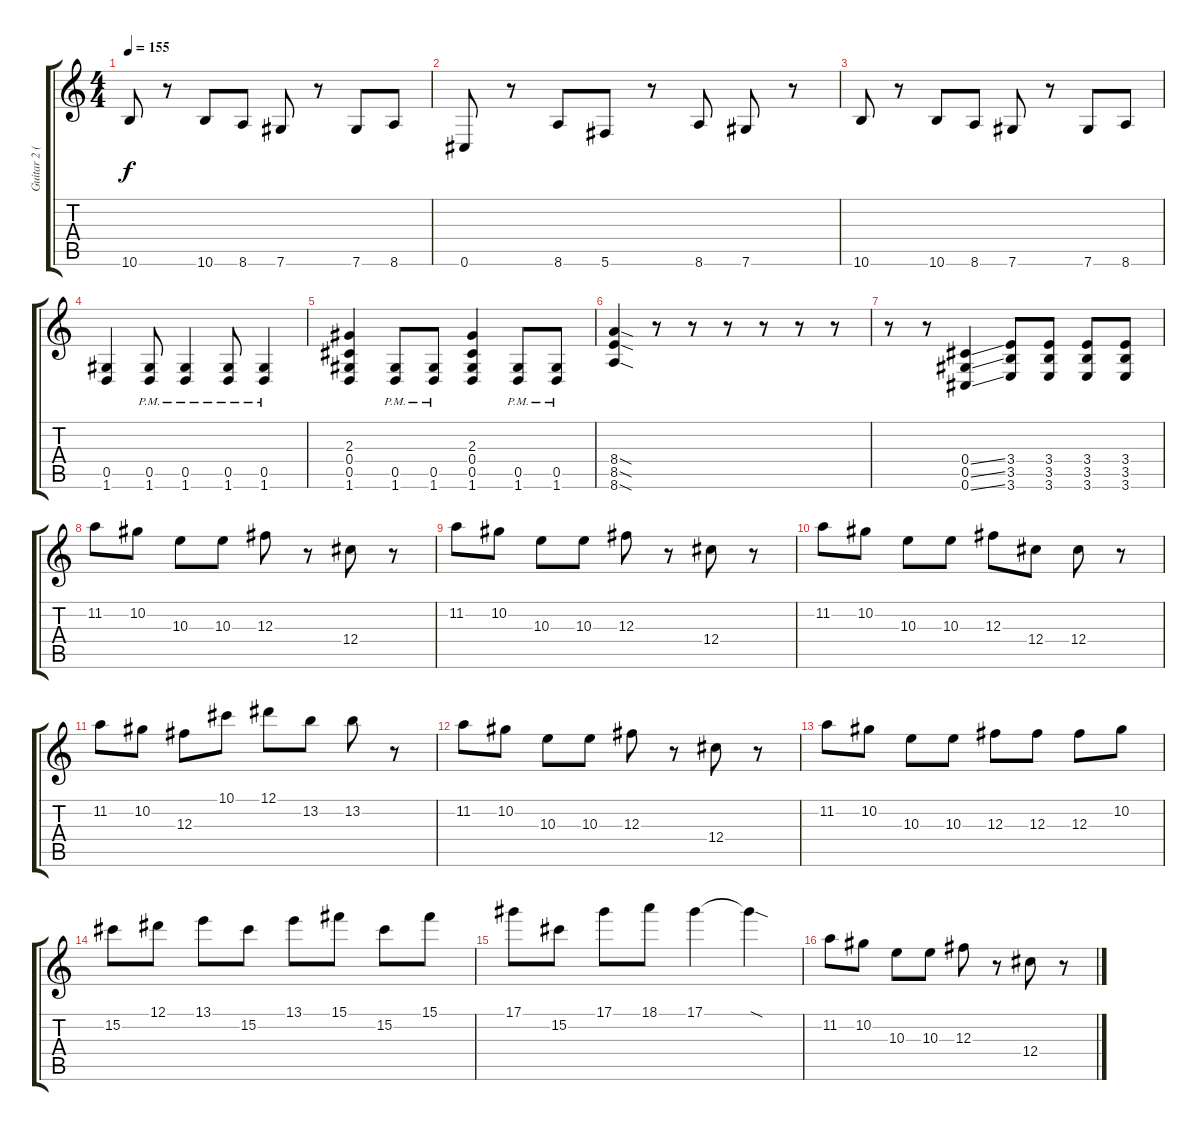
\track ("Guitar 2 (Drop C#)" "Guitar 2 (") {instrument distortionguitar}
\staff {score tabs}
\tuning (Eb4 Bb3 Gb3 Db3 Ab2 Db2) {hide}
\ts (4 4)
\tempo 155
\clef g2
\ks c
10.6.8{dy f} r.8 10.6.8 8.6.8 7.6.8 r.8 7.6.8 8.6.8 |
0.6.8 r.8 8.6.8 5.6.8 r.8 8.6.8 7.6.8 r.8 |
10.6.8 r.8 10.6.8 8.6.8 7.6.8 r.8 7.6.8 8.6.8 |
(0.5 1.6).4 (0.5{pm} 1.6{pm}).8 (0.5{pm} 1.6{pm}).4 (0.5{pm} 1.6{pm}).8 (0.5{pm} 1.6{pm}).4 |
(2.3 0.4 0.5 1.6).4 (0.5{pm} 1.6{pm}).8 (0.5{pm} 1.6{pm}).8 (2.3 0.4 0.5 1.6).4 (0.5{pm} 1.6{pm}).8 (0.5{pm} 1.6{pm}).8 |
(8.4{sod} 8.5{sod} 8.6{sod}).4 r.8 r.8 r.8 r.8 r.8 r.8 |
r.8 r.8 (0.4{ss} 0.5{ss} 0.6{ss}).4 (3.4 3.5 3.6).8 (3.4 3.5 3.6).8 (3.4 3.5 3.6).8 (3.4 3.5 3.6).8 |
11.2.8 10.2.8 10.3.8 10.3.8 12.3.8 r.8 12.4.8 r.8 |
11.2.8 10.2.8 10.3.8 10.3.8 12.3.8 r.8 12.4.8 r.8 |
11.2.8 10.2.8 10.3.8 10.3.8 12.3.8 12.4.8 12.4.8 r.8 |
11.2.8 10.2.8 12.3.8 10.1.8 12.1.8 13.2.8 13.2.8 r.8 |
11.2.8 10.2.8 10.3.8 10.3.8 12.3.8 r.8 12.4.8 r.8 |
11.2.8 10.2.8 10.3.8 10.3.8 12.3.8 12.3.8 12.3.8 10.2.8 |
15.2.8 12.1.8 13.1.8 15.2.8 13.1.8 15.1.8 15.2.8 15.1.8 |
17.1.8 15.2.8 17.1.8 18.1.8 17.1.4 17.1{sod t}.4 |
11.2.8 10.2.8 10.3.8 10.3.8 12.3.8 r.8 12.4.8 r.8
